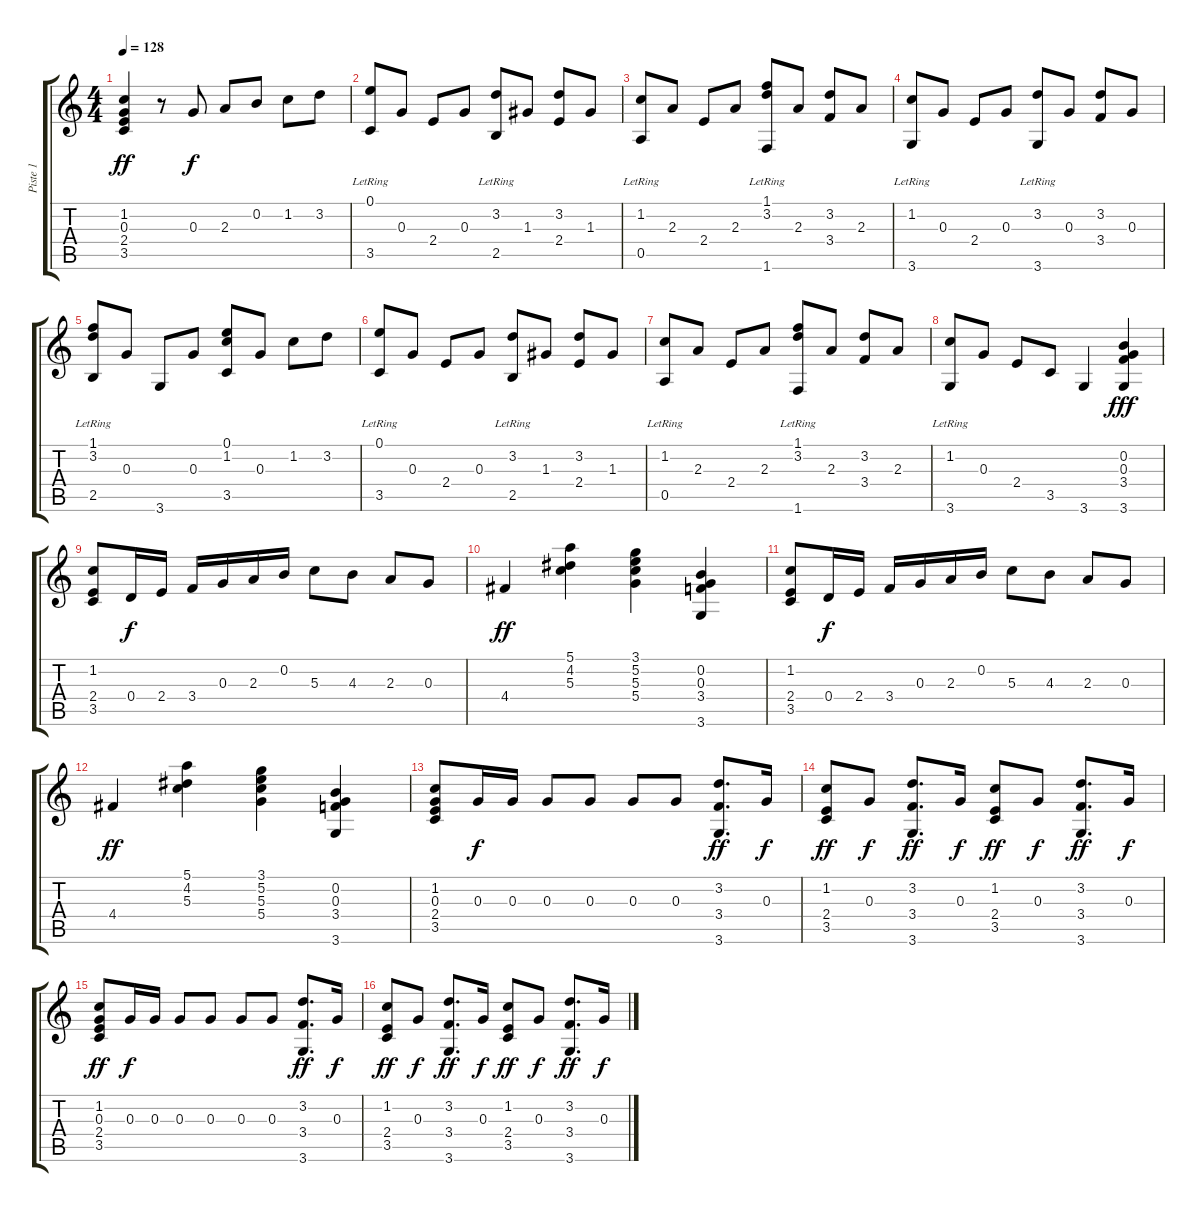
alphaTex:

\track ("Piste 1" "Piste 1") {instrument acousticguitarnylon}
\staff {score tabs}
\tuning (E4 B3 G3 D3 A2 E2) {hide}
\ts (4 4)
\tempo 128
\clef g2
\ks c
(1.2 0.3 2.4 3.5).4{dy ff} r.8 0.3.8{dy f} 2.3.8 0.2.8 1.2.8 3.2.8 |
(0.1 3.5{lr}).8 0.3.8 2.4.8 0.3.8 (3.2 2.5{lr}).8 1.3.8 (3.2 2.4).8 1.3.8 |
(1.2 0.5{lr}).8 2.3.8 2.4.8 2.3.8 (1.1 3.2 1.6{lr}).8 2.3.8 (3.2 3.4).8 2.3.8 |
(1.2 3.6{lr}).8 0.3.8 2.4.8 0.3.8 (3.2 3.6{lr}).8 0.3.8 (3.2 3.4).8 0.3.8 |
(1.1 3.2 2.5{lr}).8 0.3.8 3.6.8 0.3.8 (0.1 1.2 3.5).8 0.3.8 1.2.8 3.2.8 |
(0.1 3.5{lr}).8 0.3.8 2.4.8 0.3.8 (3.2 2.5{lr}).8 1.3.8 (3.2 2.4).8 1.3.8 |
(1.2 0.5{lr}).8 2.3.8 2.4.8 2.3.8 (1.1 3.2 1.6{lr}).8 2.3.8 (3.2 3.4).8 2.3.8 |
(1.2 3.6{lr}).8 0.3.8 2.4.8 3.5.8 3.6.4 (0.2 0.3 3.4 3.6).4{dy fff} |
(1.2 2.4 3.5).8 0.4.16{dy f} 2.4.16 3.4.16 0.3.16 2.3.16 0.2.16 5.3.8 4.3.8 2.3.8 0.3.8 |
4.4.4{dy ff} (5.1 4.2 5.3).4 (3.1 5.2 5.3 5.4).4 (0.2 0.3 3.4 3.6).4 |
(1.2 2.4 3.5).8 0.4.16{dy f} 2.4.16 3.4.16 0.3.16 2.3.16 0.2.16 5.3.8 4.3.8 2.3.8 0.3.8 |
4.4.4{dy ff} (5.1 4.2 5.3).4 (3.1 5.2 5.3 5.4).4 (0.2 0.3 3.4 3.6).4 |
(1.2 0.3 2.4 3.5).8 0.3.16{dy f} 0.3.16 0.3.8 0.3.8 0.3.8 0.3.8 (3.2 3.4 3.6).8{d dy ff} 0.3.16{dy f} |
(1.2 2.4 3.5).8{dy ff} 0.3.8{dy f} (3.2 3.4 3.6).8{d dy ff} 0.3.16{dy f} (1.2 2.4 3.5).8{dy ff} 0.3.8{dy f} (3.2 3.4 3.6).8{d dy ff} 0.3.16{dy f} |
(1.2 0.3 2.4 3.5).8{dy ff} 0.3.16{dy f} 0.3.16 0.3.8 0.3.8 0.3.8 0.3.8 (3.2 3.4 3.6).8{d dy ff} 0.3.16{dy f} |
(1.2 2.4 3.5).8{dy ff} 0.3.8{dy f} (3.2 3.4 3.6).8{d dy ff} 0.3.16{dy f} (1.2 2.4 3.5).8{dy ff} 0.3.8{dy f} (3.2 3.4 3.6).8{d dy ff} 0.3.16{dy f}
